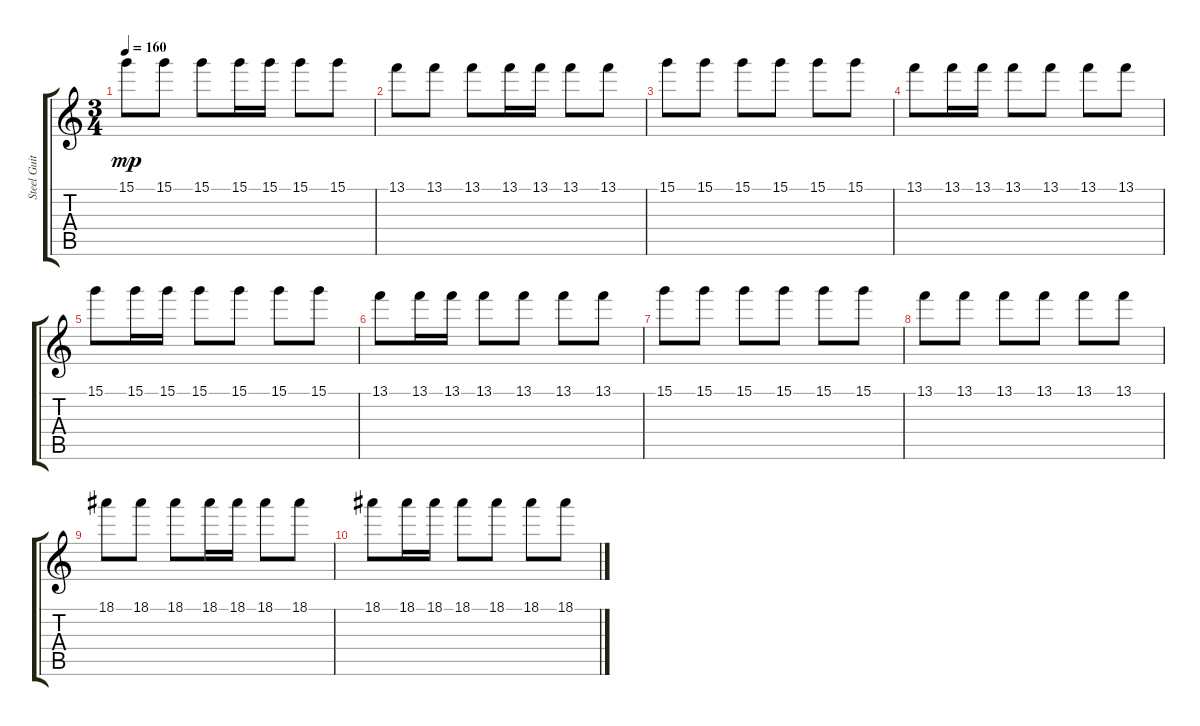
\track ("Steel Guitar High" "Steel Guit") {instrument acousticguitarsteel}
\staff {score tabs}
\tuning (E4 B3 G3 D3 A2 E2) {hide}
\ts (3 4)
\tempo 160
\clef g2
\ks c
15.1.8{dy mp volume 13} 15.1.8{volume 13} 15.1.8{volume 13} 15.1.16{volume 13} 15.1.16{volume 12} 15.1.8{volume 12} 15.1.8{volume 12} |
13.1.8{volume 12} 13.1.8{volume 12} 13.1.8{volume 12} 13.1.16{volume 11} 13.1.16 13.1.8{volume 11} 13.1.8{volume 11} |
15.1.8{volume 11} 15.1.8{volume 10} 15.1.8{volume 10} 15.1.8{volume 10} 15.1.8{volume 10} 15.1.8{volume 10} |
13.1.8{volume 9} 13.1.16{volume 9} 13.1.16{volume 9} 13.1.8{volume 9} 13.1.8{volume 9} 13.1.8{volume 8} 13.1.8{volume 8} |
15.1.8{volume 8} 15.1.16{volume 8} 15.1.16{volume 8} 15.1.8{volume 8} 15.1.8{volume 7} 15.1.8{volume 7} 15.1.8{volume 7} |
13.1.8{volume 7} 13.1.16{volume 6} 13.1.16{volume 6} 13.1.8{volume 6} 13.1.8{volume 6} 13.1.8{volume 6} 13.1.8{volume 6} |
15.1.8{volume 5} 15.1.8{volume 5} 15.1.8{volume 5} 15.1.8{volume 5} 15.1.8{volume 4} 15.1.8{volume 4} |
13.1.8{volume 4} 13.1.8{volume 4} 13.1.8{volume 4} 13.1.8{volume 3} 13.1.8{volume 3} 13.1.8{volume 3} |
18.1.8{volume 3} 18.1.8{volume 2} 18.1.8{volume 2} 18.1.16{volume 2} 18.1.16{volume 2} 18.1.8 18.1.8{volume 2} |
18.1.8{volume 1} 18.1.16{volume 1} 18.1.16{volume 1} 18.1.8 18.1.8{volume 1} 18.1.8{volume 0} 18.1.8{volume 0}
